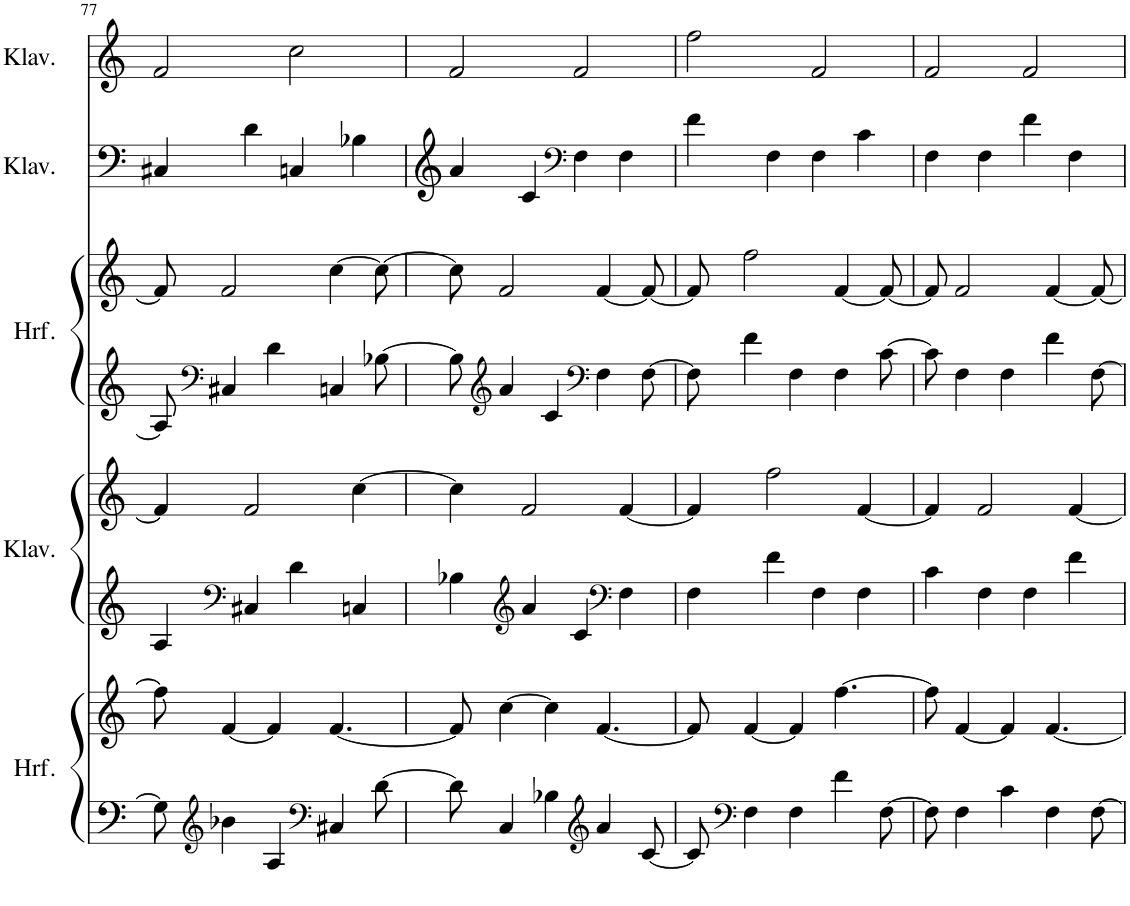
**kern	**kern	**kern	**kern	**kern	**kern	**kern	**kern
*part5	*part5	*part4	*part4	*part3	*part3	*part2	*part1
*staff8	*staff7	*staff6	*staff5	*staff4	*staff3	*staff2	*staff1
*I"Harfe	*	*I"Klavier	*	*I"Harfe	*	*I"Klavier	*I"Klavier
*I'Hrf.	*	*I'Klav.	*	*I'Hrf.	*	*I'Klav.	*I'Klav.
!!LO:PB:g=z
*clefF4	*clefG2	*clefG2	*clefG2	*clefG2	*clefG2	*clefG2	*clefG2
*k[]	*k[]	*k[]	*k[]	*k[]	*k[]	*k[]	*k[]
*M4/4	*M4/4	*M4/4	*M4/4	*M4/4	*M4/4	*M4/4	*M4/4
=77	=77	=77	=77	=77	=77	=77	=77
8G#\]	8ff\]	4A/	4f/]	8A/]	8f/]	4C#X/	2f/
*clefG2	*	*	*	*clefF4	*	*	*
4b-X\	[4f/	.	.	4C#X/	2f/	.	.
*	*	*clefF4	*	*	*	*	*
.	.	4C#X/	2f/	.	.	4d\	.
4A/	4f/]	.	.	4d\	.	.	.
.	.	4d\	.	.	.	4Cn/	2cc\
*clefF4	*	*	*	*	*	*	*
4C#X/	[4.f/	.	.	4Cn/	[4cc\	.	.
.	.	4Cn/	[4cc\	.	.	4B-X\	.
[8d\	.	.	.	[8B-X\	8cc\_	.	.
=78	=78	=78	=78	=78	=78	=78	=78
8d\]	8f/]	4B-X\	4cc\]	8B-\]	8cc\]	4a/	2f/
*	*	*	*	*clefG2	*	*	*
4C/	[4cc\	.	.	4a/	2f/	.	.
*	*	*clefG2	*	*	*	*	*
.	.	4a/	2f/	.	.	4c/	.
4B-X\	4cc\]	.	.	4c/	.	.	.
*	*	*	*	*	*	*clefF4	*
.	.	4c/	.	.	.	4F\	2f/
*clefG2	*	*	*	*clefF4	*	*	*
4a/	[4.f/	.	.	4F\	[4f/	.	.
*	*	*clefF4	*	*	*	*	*
.	.	4F\	[4f/	.	.	4F\	.
[8c/	.	.	.	[8F\	8f/_	.	.
=79	=79	=79	=79	=79	=79	=79	=79
8c/]	8f/]	4F\	4f/]	8F\]	8f/]	4f\	2ff\
*clefF4	*	*	*	*	*	*	*
4F\	[4f/	.	.	4f\	2ff\	.	.
.	.	4f\	2ff\	.	.	4F\	.
4F\	4f/]	.	.	4F\	.	.	.
.	.	4F\	.	.	.	4F\	2f/
4f\	[4.ff\	.	.	4F\	[4f/	.	.
.	.	4F\	[4f/	.	.	4c\	.
[8F\	.	.	.	[8c\	8f/_	.	.
=80	=80	=80	=80	=80	=80	=80	=80
8F\]	8ff\]	4c\	4f/]	8c\]	8f/]	4F\	2f/
4F\	[4f/	.	.	4F\	2f/	.	.
.	.	4F\	2f/	.	.	4F\	.
4c\	4f/]	.	.	4F\	.	.	.
.	.	4F\	.	.	.	4f\	2f/
4F\	[4.f/	.	.	4f\	[4f/	.	.
.	.	4f\	[4f/	.	.	4F\	.
[8F\	.	.	.	[8F\	8f/_	.	.
=	=	=	=	=	=	=	=
*-	*-	*-	*-	*-	*-	*-	*-
